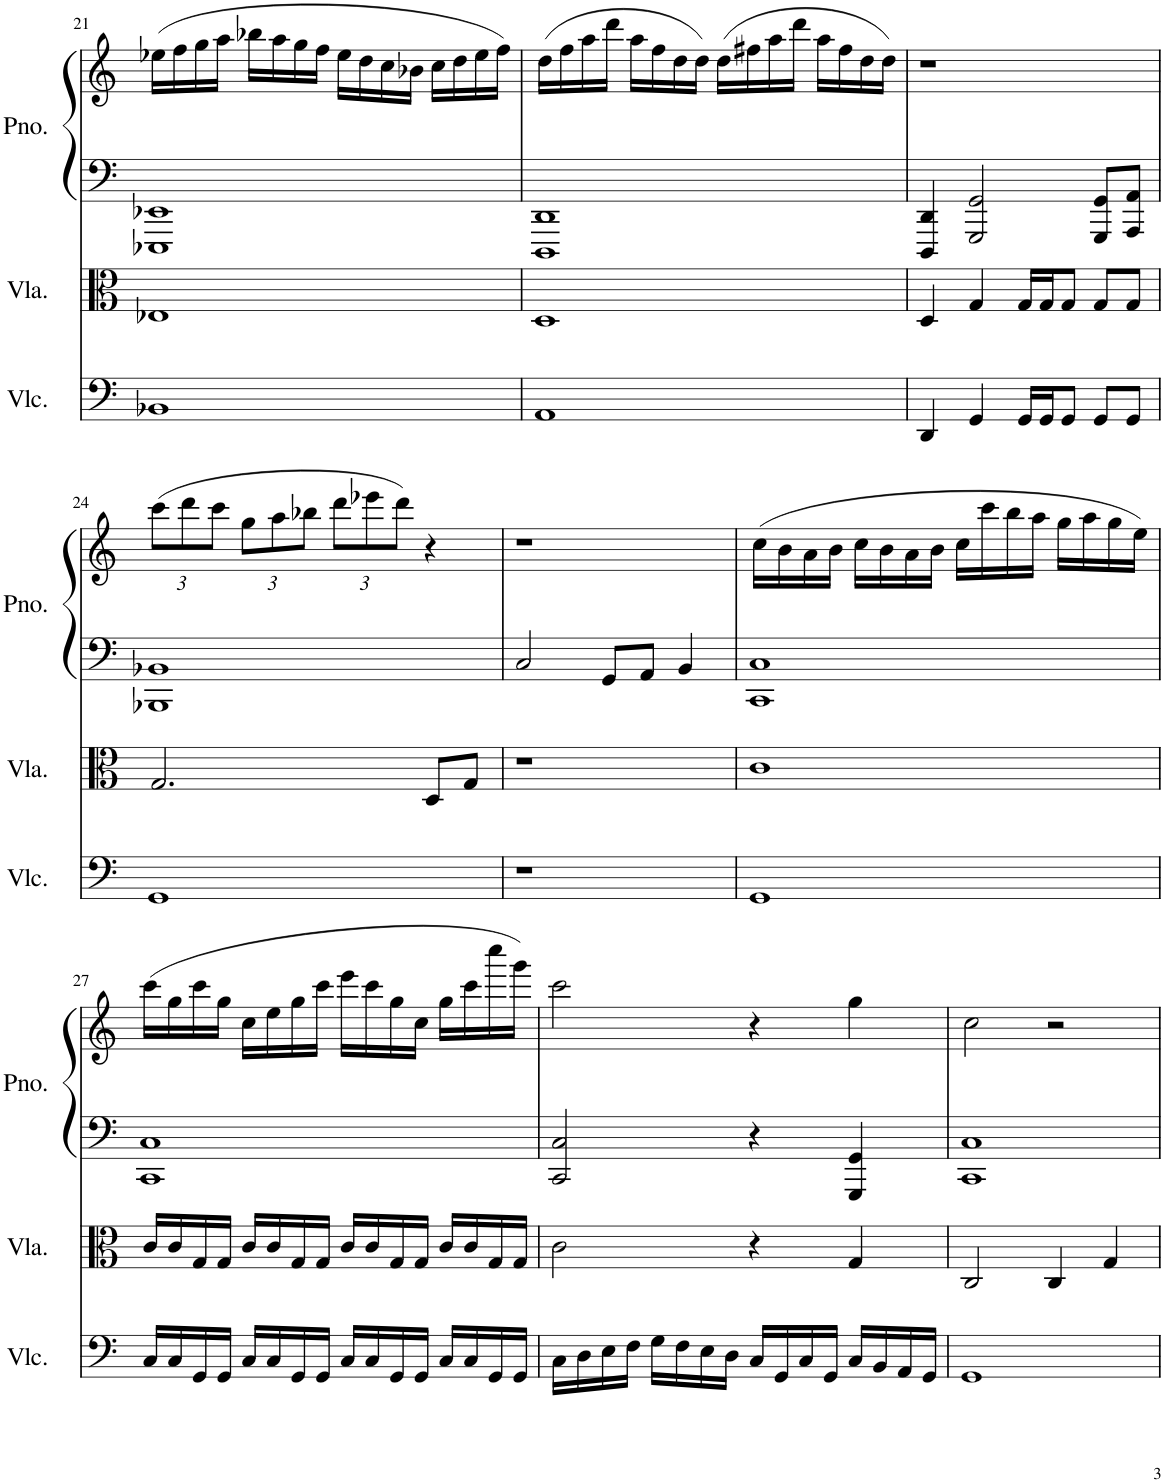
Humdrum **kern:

**kern	**kern	**kern	**kern
*part3	*part2	*part1	*part1
*staff4	*staff3	*staff2	*staff1
*I"Violoncello	*I"Viola	*I"Piano	*
*I'Vlc.	*I'Vla.	*I'Pno.	*
!!LO:PB:g=z
*clefF4	*clefC3	*clefF4	*clefG2
*k[]	*k[]	*k[]	*k[]
*M4/4	*M4/4	*M4/4	*M4/4
=21	=21	=21	=21
1BB-X	1E-X	1EEE-X 1EE-X	(16ee-X\LL
.	.	.	16ff\
.	.	.	16gg\
.	.	.	16aa\JJ
.	.	.	16bb-X\LL
.	.	.	16aa\
.	.	.	16gg\
.	.	.	16ff\JJ
.	.	.	16ee-\LL
.	.	.	16dd\
.	.	.	16cc\
.	.	.	16b-X\JJ
.	.	.	16cc\LL
.	.	.	16dd\
.	.	.	16ee-\
.	.	.	16ff\JJ)
=22	=22	=22	=22
1AA	1D	1DDD 1DD	(16dd\LL
.	.	.	16ff\
.	.	.	16aa\
.	.	.	16ddd\JJ
.	.	.	16aa\LL
.	.	.	16ff\
.	.	.	16dd\
.	.	.	16dd\JJ)
.	.	.	(16dd\LL
.	.	.	16ff#X\
.	.	.	16aa\
.	.	.	16ddd\JJ
.	.	.	16aa\LL
.	.	.	16ff#\
.	.	.	16dd\
.	.	.	16dd\JJ)
=23	=23	=23	=23
4DD/	4D/	4DDD/ 4DD/	1r
4GG/	4G/	2GGG/ 2GG/	.
16GG/LL	16G/LL	.	.
16GG/J	16G/J	.	.
8GG/J	8G/J	.	.
8GG/L	8G/L	8GGG/ 8GG/L	.
8GG/J	8G/J	8AAA/ 8AA/J	.
!!LO:LB:g=z
=24	=24	=24	=24
*	*	*	*Xbrackettup
1GG	2.G/	1BBB-X 1BB-X	(12ccc\L
.	.	.	12ddd\
.	.	.	12ccc\J
.	.	.	12gg\L
.	.	.	12aa\
.	.	.	12bb-X\J
.	.	.	12ddd\L
.	.	.	12eee-X\
.	.	.	12ddd\J)
.	8D/L	.	4r
.	8G/J	.	.
=25	=25	=25	=25
1r	1r	2C/	1r
.	.	8GG/L	.
.	.	8AA/J	.
.	.	4BB/	.
=26	=26	=26	=26
1GG	1c	1CC 1C	(16cc\LL
.	.	.	16b\
.	.	.	16a\
.	.	.	16b\JJ
.	.	.	16cc\LL
.	.	.	16b\
.	.	.	16a\
.	.	.	16b\JJ
.	.	.	16cc\LL
.	.	.	16ccc\
.	.	.	16bb\
.	.	.	16aa\JJ
.	.	.	16gg\LL
.	.	.	16aa\
.	.	.	16gg\
.	.	.	16ee\JJ)
!!LO:LB:g=z
=27	=27	=27	=27
16C/LL	16c/LL	1CC 1C	(16ccc\LL
16C/	16c/	.	16gg\
16GG/	16G/	.	16ccc\
16GG/JJ	16G/JJ	.	16gg\JJ
16C/LL	16c/LL	.	16cc\LL
16C/	16c/	.	16ee\
16GG/	16G/	.	16gg\
16GG/JJ	16G/JJ	.	16ccc\JJ
16C/LL	16c/LL	.	16eee\LL
16C/	16c/	.	16ccc\
16GG/	16G/	.	16gg\
16GG/JJ	16G/JJ	.	16cc\JJ
16C/LL	16c/LL	.	16gg\LL
16C/	16c/	.	16ccc\
16GG/	16G/	.	16cccc\
16GG/JJ	16G/JJ	.	16ggg\JJ)
=28	=28	=28	=28
16C\LL	2c\	2CC/ 2C/	2ccc\
16D\	.	.	.
16E\	.	.	.
16F\JJ	.	.	.
16G\LL	.	.	.
16F\	.	.	.
16E\	.	.	.
16D\JJ	.	.	.
16C/LL	4r	4r	4r
16GG/	.	.	.
16C/	.	.	.
16GG/JJ	.	.	.
16C/LL	4G/	4GGG/ 4GG/	4gg\
16BB/	.	.	.
16AA/	.	.	.
16GG/JJ	.	.	.
=29	=29	=29	=29
1GG	2C/	1CC 1C	2cc\
.	4C/	.	2r
.	4G/	.	.
=	=	=	=
*-	*-	*-	*-
